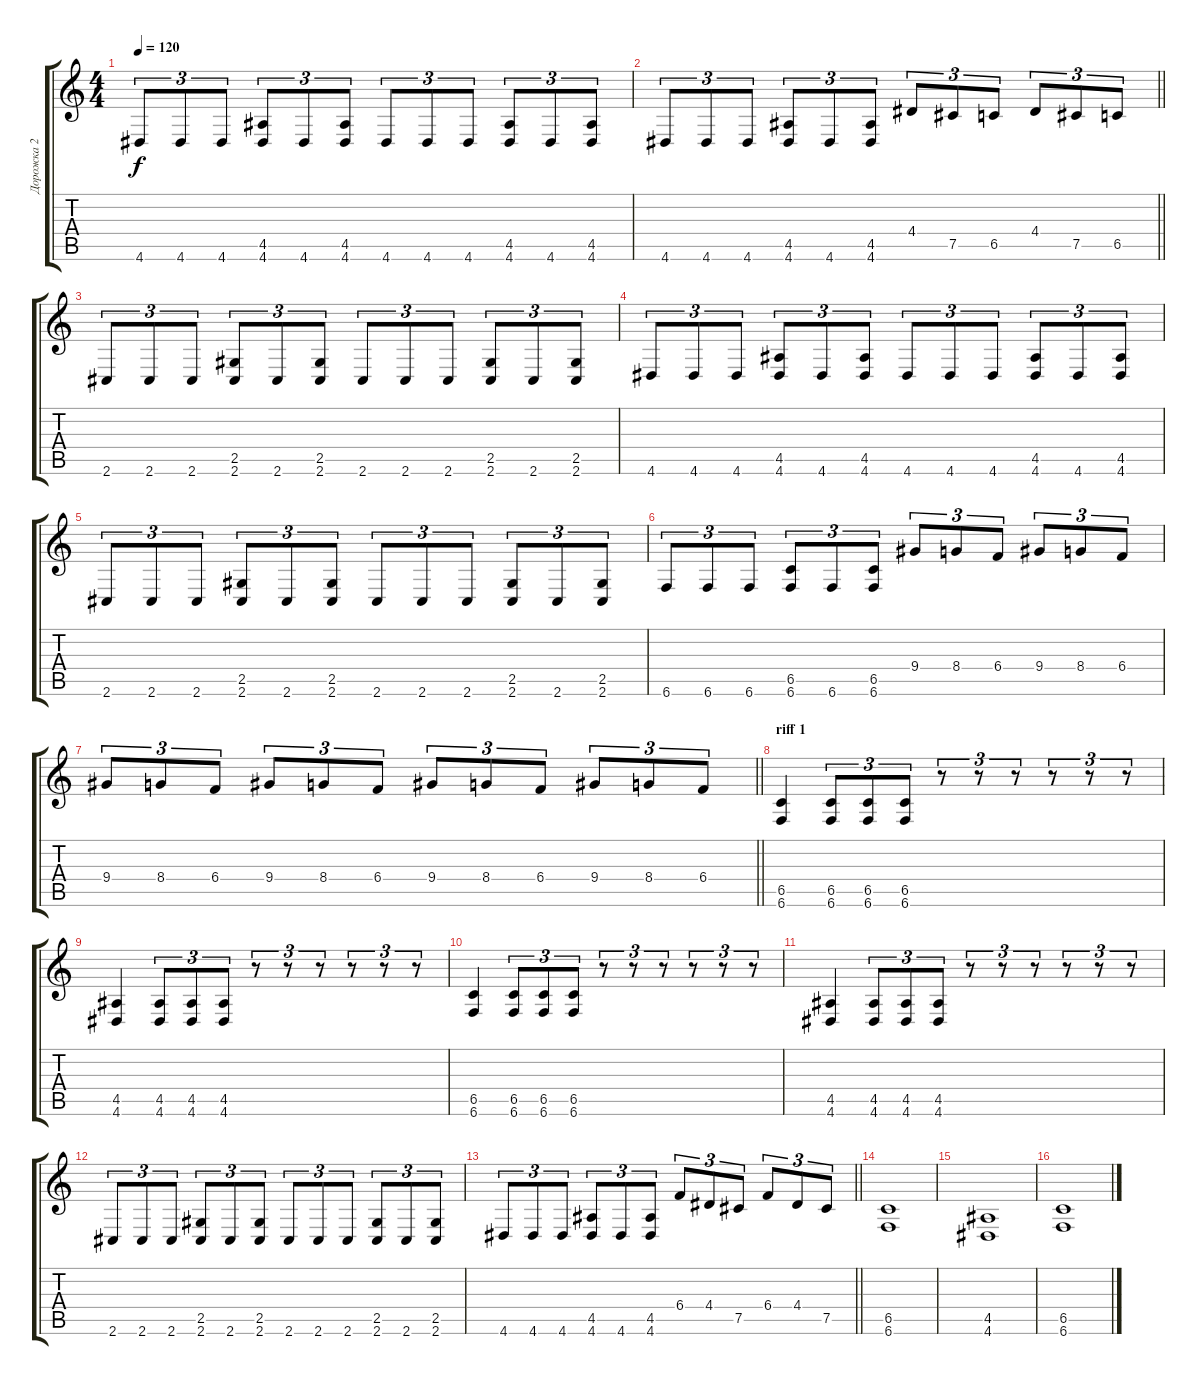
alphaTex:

\track ("Дорожка 2" "Дорожка 2") {instrument distortionguitar}
\staff {score tabs}
\tuning (Db4 Ab3 E3 B2 Gb2 B1) {hide}
\ts (4 4)
\tempo 120
\clef g2
\ks c
4.6.8{tu (3 2) dy f} 4.6.8{tu (3 2)} 4.6.8{tu (3 2)} (4.5 4.6).8{tu (3 2)} 4.6.8{tu (3 2)} (4.5 4.6).8{tu (3 2)} 4.6.8{tu (3 2)} 4.6.8{tu (3 2)} 4.6.8{tu (3 2)} (4.5 4.6).8{tu (3 2)} 4.6.8{tu (3 2)} (4.5 4.6).8{tu (3 2)} |
\barLineRight lightlight
4.6.8{tu (3 2)} 4.6.8{tu (3 2)} 4.6.8{tu (3 2)} (4.5 4.6).8{tu (3 2)} 4.6.8{tu (3 2)} (4.5 4.6).8{tu (3 2)} 4.4.8{tu (3 2)} 7.5.8{tu (3 2)} 6.5.8{tu (3 2)} 4.4.8{tu (3 2)} 7.5.8{tu (3 2)} 6.5.8{tu (3 2)} |
2.6.8{tu (3 2)} 2.6.8{tu (3 2)} 2.6.8{tu (3 2)} (2.5 2.6).8{tu (3 2)} 2.6.8{tu (3 2)} (2.5 2.6).8{tu (3 2)} 2.6.8{tu (3 2)} 2.6.8{tu (3 2)} 2.6.8{tu (3 2)} (2.5 2.6).8{tu (3 2)} 2.6.8{tu (3 2)} (2.5 2.6).8{tu (3 2)} |
4.6.8{tu (3 2)} 4.6.8{tu (3 2)} 4.6.8{tu (3 2)} (4.5 4.6).8{tu (3 2)} 4.6.8{tu (3 2)} (4.5 4.6).8{tu (3 2)} 4.6.8{tu (3 2)} 4.6.8{tu (3 2)} 4.6.8{tu (3 2)} (4.5 4.6).8{tu (3 2)} 4.6.8{tu (3 2)} (4.5 4.6).8{tu (3 2)} |
2.6.8{tu (3 2)} 2.6.8{tu (3 2)} 2.6.8{tu (3 2)} (2.5 2.6).8{tu (3 2)} 2.6.8{tu (3 2)} (2.5 2.6).8{tu (3 2)} 2.6.8{tu (3 2)} 2.6.8{tu (3 2)} 2.6.8{tu (3 2)} (2.5 2.6).8{tu (3 2)} 2.6.8{tu (3 2)} (2.5 2.6).8{tu (3 2)} |
6.6.8{tu (3 2)} 6.6.8{tu (3 2)} 6.6.8{tu (3 2)} (6.5 6.6).8{tu (3 2)} 6.6.8{tu (3 2)} (6.5 6.6).8{tu (3 2)} 9.4.8{tu (3 2)} 8.4.8{tu (3 2)} 6.4.8{tu (3 2)} 9.4.8{tu (3 2)} 8.4.8{tu (3 2)} 6.4.8{tu (3 2)} |
\barLineRight lightlight
9.4.8{tu (3 2)} 8.4.8{tu (3 2)} 6.4.8{tu (3 2)} 9.4.8{tu (3 2)} 8.4.8{tu (3 2)} 6.4.8{tu (3 2)} 9.4.8{tu (3 2)} 8.4.8{tu (3 2)} 6.4.8{tu (3 2)} 9.4.8{tu (3 2)} 8.4.8{tu (3 2)} 6.4.8{tu (3 2)} |
\section ("" "riff 1")
(6.5 6.6).4 (6.5 6.6).8{tu (3 2)} (6.5 6.6).8{tu (3 2)} (6.5 6.6).8{tu (3 2)} r.8{tu (3 2)} r.8{tu (3 2)} r.8{tu (3 2)} r.8{tu (3 2)} r.8{tu (3 2)} r.8{tu (3 2)} |
(4.5 4.6).4 (4.5 4.6).8{tu (3 2)} (4.5 4.6).8{tu (3 2)} (4.5 4.6).8{tu (3 2)} r.8{tu (3 2)} r.8{tu (3 2)} r.8{tu (3 2)} r.8{tu (3 2)} r.8{tu (3 2)} r.8{tu (3 2)} |
(6.5 6.6).4 (6.5 6.6).8{tu (3 2)} (6.5 6.6).8{tu (3 2)} (6.5 6.6).8{tu (3 2)} r.8{tu (3 2)} r.8{tu (3 2)} r.8{tu (3 2)} r.8{tu (3 2)} r.8{tu (3 2)} r.8{tu (3 2)} |
(4.5 4.6).4 (4.5 4.6).8{tu (3 2)} (4.5 4.6).8{tu (3 2)} (4.5 4.6).8{tu (3 2)} r.8{tu (3 2)} r.8{tu (3 2)} r.8{tu (3 2)} r.8{tu (3 2)} r.8{tu (3 2)} r.8{tu (3 2)} |
2.6.8{tu (3 2)} 2.6.8{tu (3 2)} 2.6.8{tu (3 2)} (2.5 2.6).8{tu (3 2)} 2.6.8{tu (3 2)} (2.5 2.6).8{tu (3 2)} 2.6.8{tu (3 2)} 2.6.8{tu (3 2)} 2.6.8{tu (3 2)} (2.5 2.6).8{tu (3 2)} 2.6.8{tu (3 2)} (2.5 2.6).8{tu (3 2)} |
\barLineRight lightlight
4.6.8{tu (3 2)} 4.6.8{tu (3 2)} 4.6.8{tu (3 2)} (4.5 4.6).8{tu (3 2)} 4.6.8{tu (3 2)} (4.5 4.6).8{tu (3 2)} 6.4.8{tu (3 2)} 4.4.8{tu (3 2)} 7.5.8{tu (3 2)} 6.4.8{tu (3 2)} 4.4.8{tu (3 2)} 7.5.8{tu (3 2)} |
\section ("" " ")
(6.5 6.6).1 |
(4.5 4.6).1 |
(6.5 6.6).1
